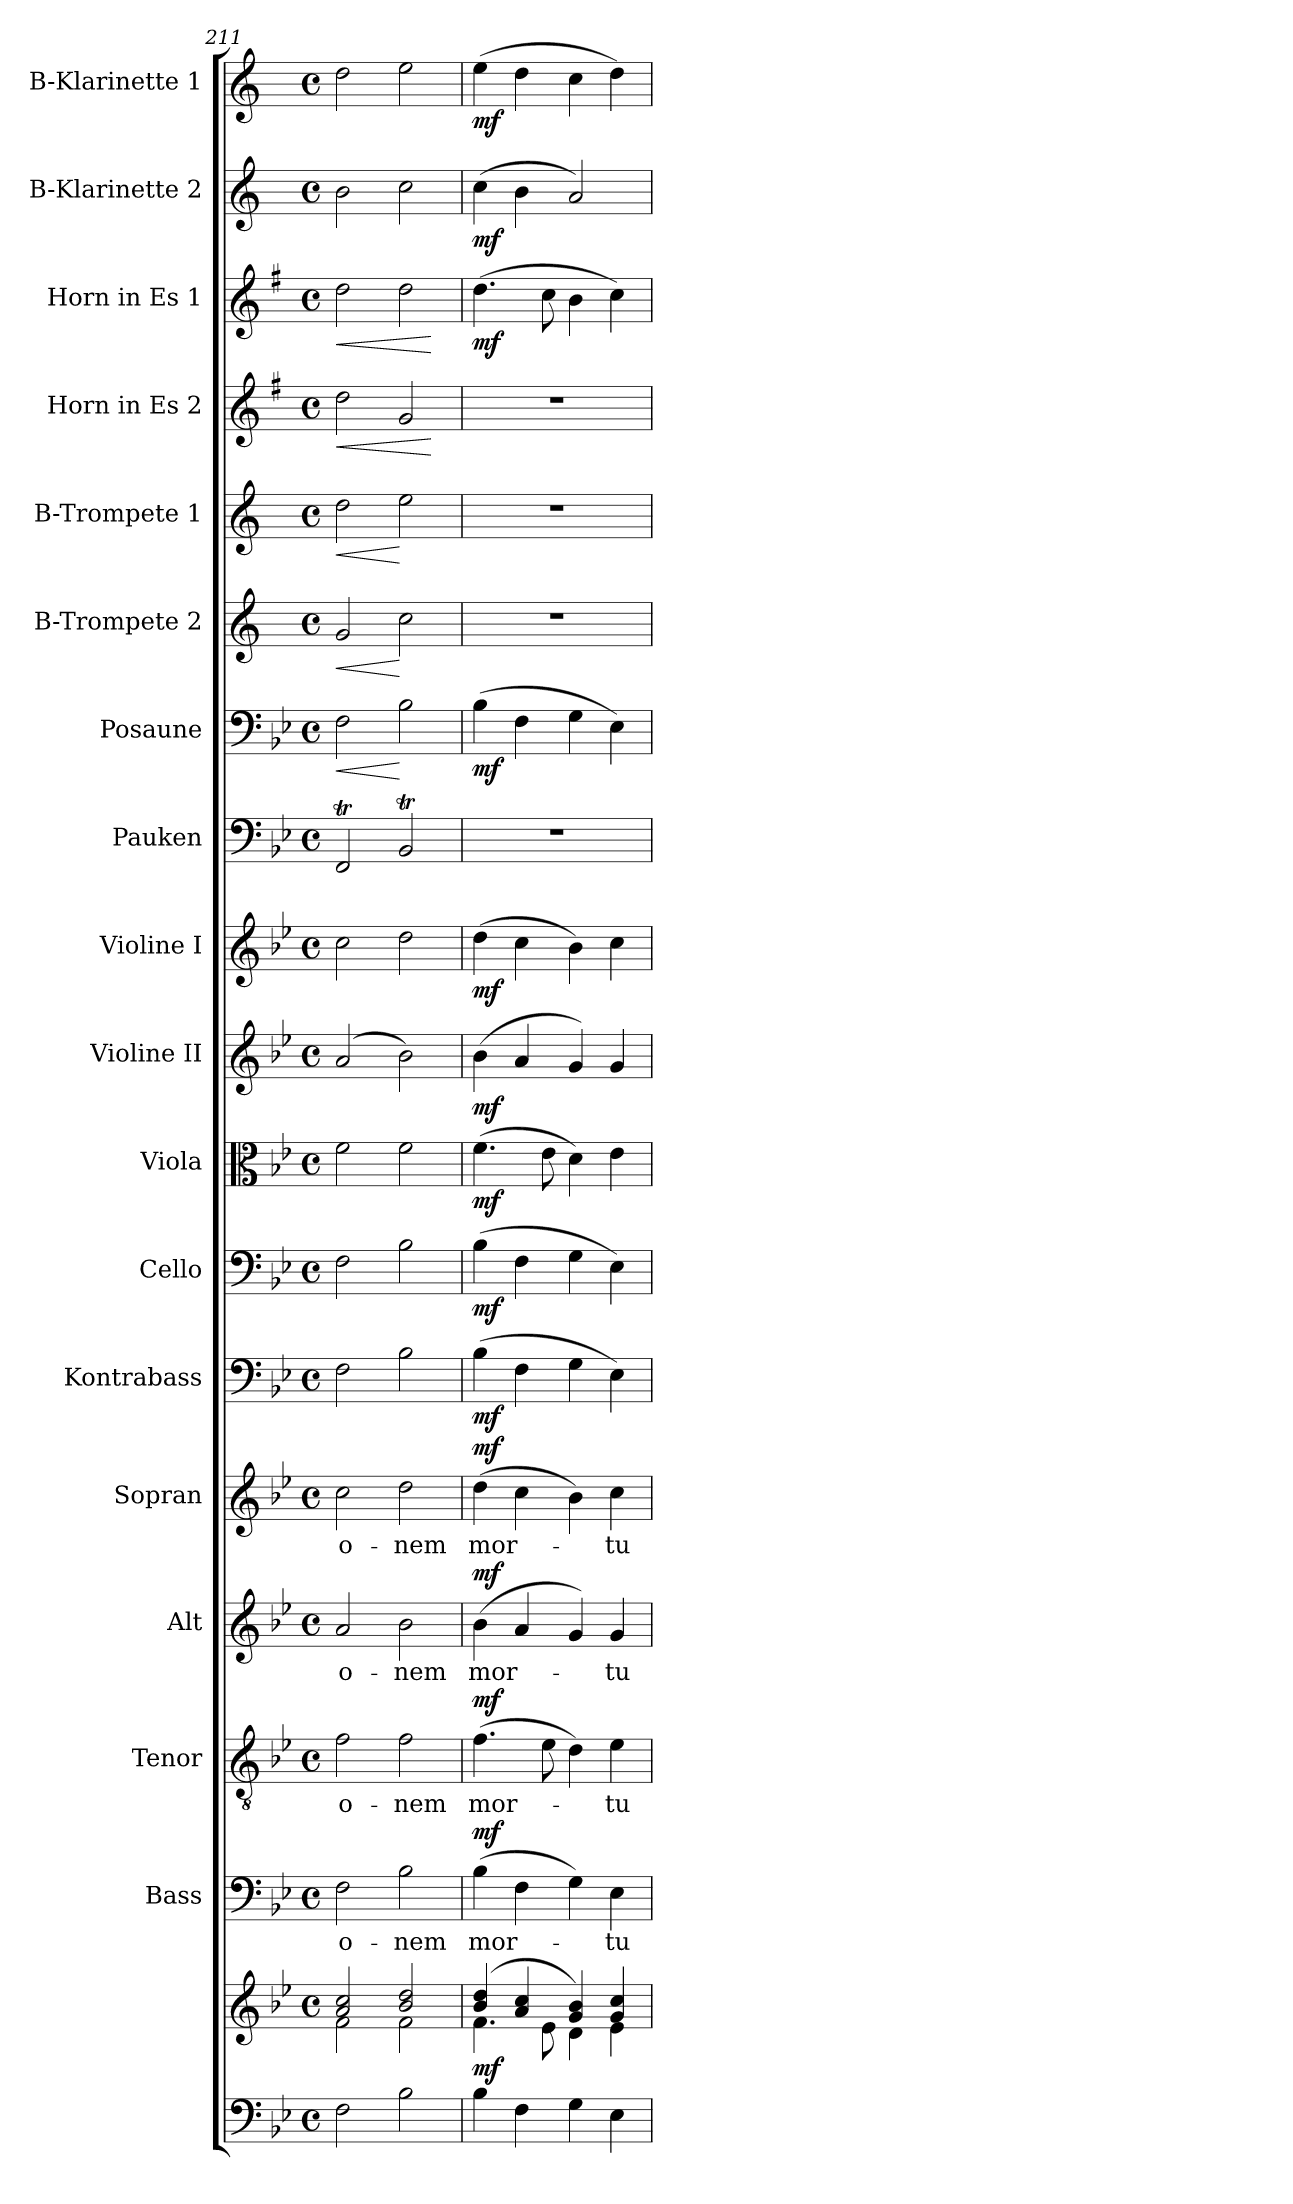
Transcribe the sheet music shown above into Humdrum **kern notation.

**kern	**kern	**dynam	**kern	**text	**dynam	**kern	**text	**dynam	**kern	**text	**dynam	**kern	**text	**dynam	**kern	**dynam	**kern	**dynam	**kern	**dynam	**kern	**dynam	**kern	**dynam	**kern	**kern	**dynam	**kern	**dynam	**kern	**dynam	**kern	**dynam	**kern	**dynam	**kern	**dynam	**kern	**dynam
*part18	*part18	*part18	*part17	*part17	*part17	*part16	*part16	*part16	*part15	*part15	*part15	*part14	*part14	*part14	*part13	*part13	*part12	*part12	*part11	*part11	*part10	*part10	*part9	*part9	*part8	*part7	*part7	*part6	*part6	*part5	*part5	*part4	*part4	*part3	*part3	*part2	*part2	*part1	*part1
*staff19	*staff18	*staff18/19	*staff17	*staff17	*staff17	*staff16	*staff16	*staff16	*staff15	*staff15	*staff15	*staff14	*staff14	*staff14	*staff13	*staff13	*staff12	*staff12	*staff11	*staff11	*staff10	*staff10	*staff9	*staff9	*staff8	*staff7	*staff7	*staff6	*staff6	*staff5	*staff5	*staff4	*staff4	*staff3	*staff3	*staff2	*staff2	*staff1	*staff1
*	*	*	*I"Bass	*	*	*I"Tenor	*	*	*I"Alt	*	*	*I"Sopran	*	*	*I"Kontrabass	*	*I"Cello	*	*I"Viola	*	*I"Violine II	*	*I"Violine I	*	*I"Pauken	*I"Posaune	*	*I"B-Trompete 2	*	*I"B-Trompete 1	*	*I"Horn in Es 2	*	*I"Horn in Es 1	*	*I"B-Klarinette 2	*	*I"B-Klarinette 1	*
*	*	*	*I'B.	*	*	*I'T.	*	*	*I'A.	*	*	*I'S.	*	*	*I'Kb.	*	*	*	*I'Vla.	*	*I'Vl. II	*	*I'Vl. I	*	*I'Pk.	*I'Pos.	*	*I'B Trp. 2	*	*I'B Trp. 1	*	*	*	*	*	*I'B Kl. 2	*	*I'B Kl. 1	*
*clefF4	*clefG2	*	*clefF4	*	*	*clefGv2	*	*	*clefG2	*	*	*clefG2	*	*	*clefF4	*	*clefF4	*	*clefC3	*	*clefG2	*	*clefG2	*	*clefF4	*clefF4	*	*clefG2	*	*clefG2	*	*clefG2	*	*clefG2	*	*clefG2	*	*clefG2	*
*	*	*	*	*	*	*	*	*	*	*	*	*	*	*	*ITrd7c12	*	*	*	*	*	*	*	*	*	*	*	*	*ITrd1c2	*	*ITrd1c2	*	*ITrd5c9	*	*ITrd5c9	*	*ITrd1c2	*	*ITrd1c2	*
*k[b-e-]	*k[b-e-]	*	*k[b-e-]	*	*	*k[b-e-]	*	*	*k[b-e-]	*	*	*k[b-e-]	*	*	*k[b-e-]	*	*k[b-e-]	*	*k[b-e-]	*	*k[b-e-]	*	*k[b-e-]	*	*k[b-e-]	*k[b-e-]	*	*k[b-e-]	*	*k[b-e-]	*	*k[b-e-]	*	*k[b-e-]	*	*k[b-e-]	*	*k[b-e-]	*
*B-:	*B-:	*	*B-:	*	*	*B-:	*	*	*B-:	*	*	*B-:	*	*	*B-:	*	*B-:	*	*B-:	*	*B-:	*	*B-:	*	*B-:	*B-:	*	*B-:	*	*B-:	*	*B-:	*	*B-:	*	*B-:	*	*B-:	*
*M4/4	*M4/4	*	*M4/4	*	*	*M4/4	*	*	*M4/4	*	*	*M4/4	*	*	*M4/4	*	*M4/4	*	*M4/4	*	*M4/4	*	*M4/4	*	*M4/4	*M4/4	*	*M4/4	*	*M4/4	*	*M4/4	*	*M4/4	*	*M4/4	*	*M4/4	*
*met(c)	*met(c)	*	*met(c)	*	*	*met(c)	*	*	*met(c)	*	*	*met(c)	*	*	*met(c)	*	*met(c)	*	*met(c)	*	*met(c)	*	*met(c)	*	*met(c)	*met(c)	*	*met(c)	*	*met(c)	*	*met(c)	*	*met(c)	*	*met(c)	*	*met(c)	*
=211	=211	=211	=211	=211	=211	=211	=211	=211	=211	=211	=211	=211	=211	=211	=211	=211	=211	=211	=211	=211	=211	=211	=211	=211	=211	=211	=211	=211	=211	=211	=211	=211	=211	=211	=211	=211	=211	=211	=211
*	*^	*	*	*	*	*	*	*	*	*	*	*	*	*	*	*	*	*	*	*	*	*	*	*	*	*	*	*	*	*	*	*	*	*	*	*	*	*	*
!	!	!	!	!	!LO:LY:b	!	!	!LO:LY:b	!	!	!LO:LY:b	!	!	!LO:LY:b	!	!	!	!	!	!	!	!	!	!	!	!	!	!LO:HP:b	!	!LO:HP:b	!	!LO:HP:b	!	!LO:HP:b	!	!LO:HP:b	!	!	!	!
2F\	2a/ 2cc/	2f\	.	2F\	-o-	.	2f\	-o-	.	2a/	-o-	.	2cc\	-o-	.	2FF\	.	2F\	.	2f\	.	(2a/	.	2cc\	.	2FFT/	2F\	<	2f/	<	2cc\	<	2f\	<	2f\	<	2a\	.	2cc\	.
!	!	!	!	!	!LO:LY:b	!	!	!LO:LY:b	!	!	!LO:LY:b	!	!	!LO:LY:b	!	!	!	!	!	!	!	!	!	!	!	!	!	!	!	!	!	!	!	!	!	!	!	!	!	!
2B-\	2b-/ 2dd/	2f\	.	2B-\	-nem	.	2f\	-nem	.	2b-\	-nem	.	2dd\	-nem	.	2BB-\	.	2B-\	.	2f\	.	2b-\)	.	2dd\	.	2BB-T/	2B-\	[	2b-\	[	2dd\	[	2B-/	.	2f\	.	2b-\	.	2dd\	.
*	*v	*v	*	*	*	*	*	*	*	*	*	*	*	*	*	*	*	*	*	*	*	*	*	*	*	*	*	*	*	*	*	*	*	*	*	*	*	*	*	*
.	.	.	.	.	.	.	.	.	.	.	.	.	.	.	.	.	.	.	.	.	.	.	.	.	.	.	.	.	.	.	.	.	[	.	[	.	.	.	.
=212	=212	=212	=212	=212	=212	=212	=212	=212	=212	=212	=212	=212	=212	=212	=212	=212	=212	=212	=212	=212	=212	=212	=212	=212	=212	=212	=212	=212	=212	=212	=212	=212	=212	=212	=212	=212	=212	=212	=212
*	*^	*	*	*	*	*	*	*	*	*	*	*	*	*	*	*	*	*	*	*	*	*	*	*	*	*	*	*	*	*	*	*	*	*	*	*	*	*	*
!	!	!	!LO:DY:b	!	!LO:LY:b	!LO:DY:a	!	!LO:LY:b	!LO:DY:a	!	!LO:LY:b	!LO:DY:a	!	!LO:LY:b	!LO:DY:a	!	!LO:DY:b	!	!LO:DY:b	!	!LO:DY:b	!	!LO:DY:b	!	!LO:DY:b	!	!	!LO:DY:b	!	!	!	!	!	!	!	!LO:DY:b	!	!LO:DY:b	!	!LO:DY:b
4B-\	(4b-/ 4dd/	4.f\	mf	(>4B-\	mor-	mf	(>4.f\	mor-	mf	(>4b-\	mor-	mf	(>4dd\	mor-	mf	(>4BB-\	mf	(>4B-\	mf	(>4.f\	mf	(>4b-\	mf	(>4dd\	mf	1r	(>4B-\	mf	1r	.	1r	.	1r	.	(>4.f\	mf	(>4b-\	mf	(>4dd\	mf
4F\	4a/ 4cc/	.	.	4F\	.	.	.	.	.	4a/	.	.	4cc\	.	.	4FF\	.	4F\	.	.	.	4a/	.	4cc\	.	.	4F\	.	.	.	.	.	.	.	.	.	4a\	.	4cc\	.
.	.	8e-\	.	.	.	.	8e-\	.	.	.	.	.	.	.	.	.	.	.	.	8e-\	.	.	.	.	.	.	.	.	.	.	.	.	.	.	8e-\	.	.	.	.	.
4G\	4g/ 4b-/)	4d\	.	4G\)	.	.	4d\)	.	.	4g/)	.	.	4b-\)	.	.	4GG\	.	4G\	.	4d\)	.	4g/)	.	4b-\)	.	.	4G\	.	.	.	.	.	.	.	4d\	.	2g/)	.	4b-\	.
!	!	!	!	!	!LO:LY:b	!	!	!LO:LY:b	!	!	!LO:LY:b	!	!	!LO:LY:b	!	!	!	!	!	!	!	!	!	!	!	!	!	!	!	!	!	!	!	!	!	!	!	!	!	!
4E-\	4g/ 4cc/	4e-\	.	4E-\	-tu-	.	4e-\	-tu-	.	4g/	-tu-	.	4cc\	-tu-	.	4EE-\)	.	4E-\)	.	4e-\	.	4g/	.	4cc\	.	.	4E-\)	.	.	.	.	.	.	.	4e-\)	.	.	.	4cc\)	.
*	*v	*v	*	*	*	*	*	*	*	*	*	*	*	*	*	*	*	*	*	*	*	*	*	*	*	*	*	*	*	*	*	*	*	*	*	*	*	*	*	*
=	=	=	=	=	=	=	=	=	=	=	=	=	=	=	=	=	=	=	=	=	=	=	=	=	=	=	=	=	=	=	=	=	=	=	=	=	=	=	=
*-	*-	*-	*-	*-	*-	*-	*-	*-	*-	*-	*-	*-	*-	*-	*-	*-	*-	*-	*-	*-	*-	*-	*-	*-	*-	*-	*-	*-	*-	*-	*-	*-	*-	*-	*-	*-	*-	*-	*-
